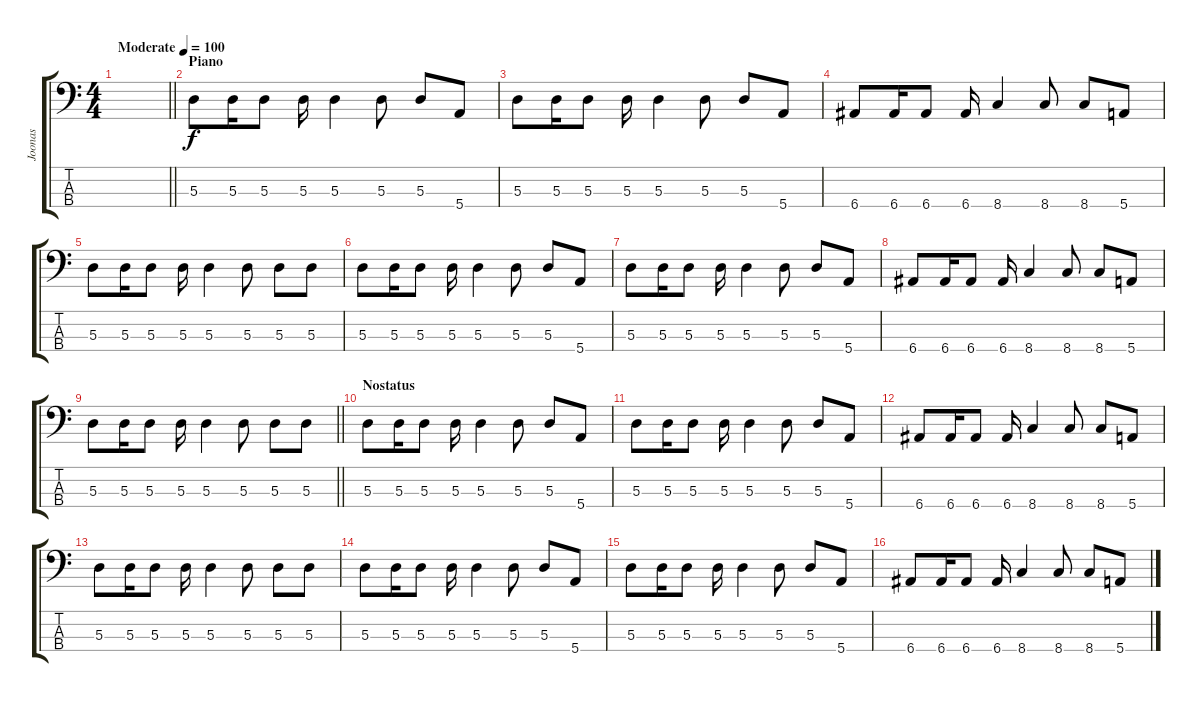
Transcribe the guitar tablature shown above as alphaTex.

\track ("Joonas" "Joonas") {instrument electricbasspick}
\staff {score tabs}
\tuning (G2 D2 A1 E1) {hide}
\ts (4 4)
\tempo (100 "Moderate")
\clef f4
\barLineRight lightlight
\ks c
|
\section ("" "Piano")
5.3.8 5.3.16 5.3.8 5.3.16 5.3.4 5.3.8 5.3.8 5.4.8 |
5.3.8 5.3.16 5.3.8 5.3.16 5.3.4 5.3.8 5.3.8 5.4.8 |
6.4.8 6.4.16 6.4.8 6.4.16 8.4.4 8.4.8 8.4.8 5.4.8 |
5.3.8 5.3.16 5.3.8 5.3.16 5.3.4 5.3.8 5.3.8 5.3.8 |
5.3.8 5.3.16 5.3.8 5.3.16 5.3.4 5.3.8 5.3.8 5.4.8 |
5.3.8 5.3.16 5.3.8 5.3.16 5.3.4 5.3.8 5.3.8 5.4.8 |
6.4.8 6.4.16 6.4.8 6.4.16 8.4.4 8.4.8 8.4.8 5.4.8 |
\barLineRight lightlight
5.3.8 5.3.16 5.3.8 5.3.16 5.3.4 5.3.8 5.3.8 5.3.8 |
\section ("" "Nostatus")
5.3.8 5.3.16 5.3.8 5.3.16 5.3.4 5.3.8 5.3.8 5.4.8 |
5.3.8 5.3.16 5.3.8 5.3.16 5.3.4 5.3.8 5.3.8 5.4.8 |
6.4.8 6.4.16 6.4.8 6.4.16 8.4.4 8.4.8 8.4.8 5.4.8 |
5.3.8 5.3.16 5.3.8 5.3.16 5.3.4 5.3.8 5.3.8 5.3.8 |
5.3.8 5.3.16 5.3.8 5.3.16 5.3.4 5.3.8 5.3.8 5.4.8 |
5.3.8 5.3.16 5.3.8 5.3.16 5.3.4 5.3.8 5.3.8 5.4.8 |
6.4.8 6.4.16 6.4.8 6.4.16 8.4.4 8.4.8 8.4.8 5.4.8
